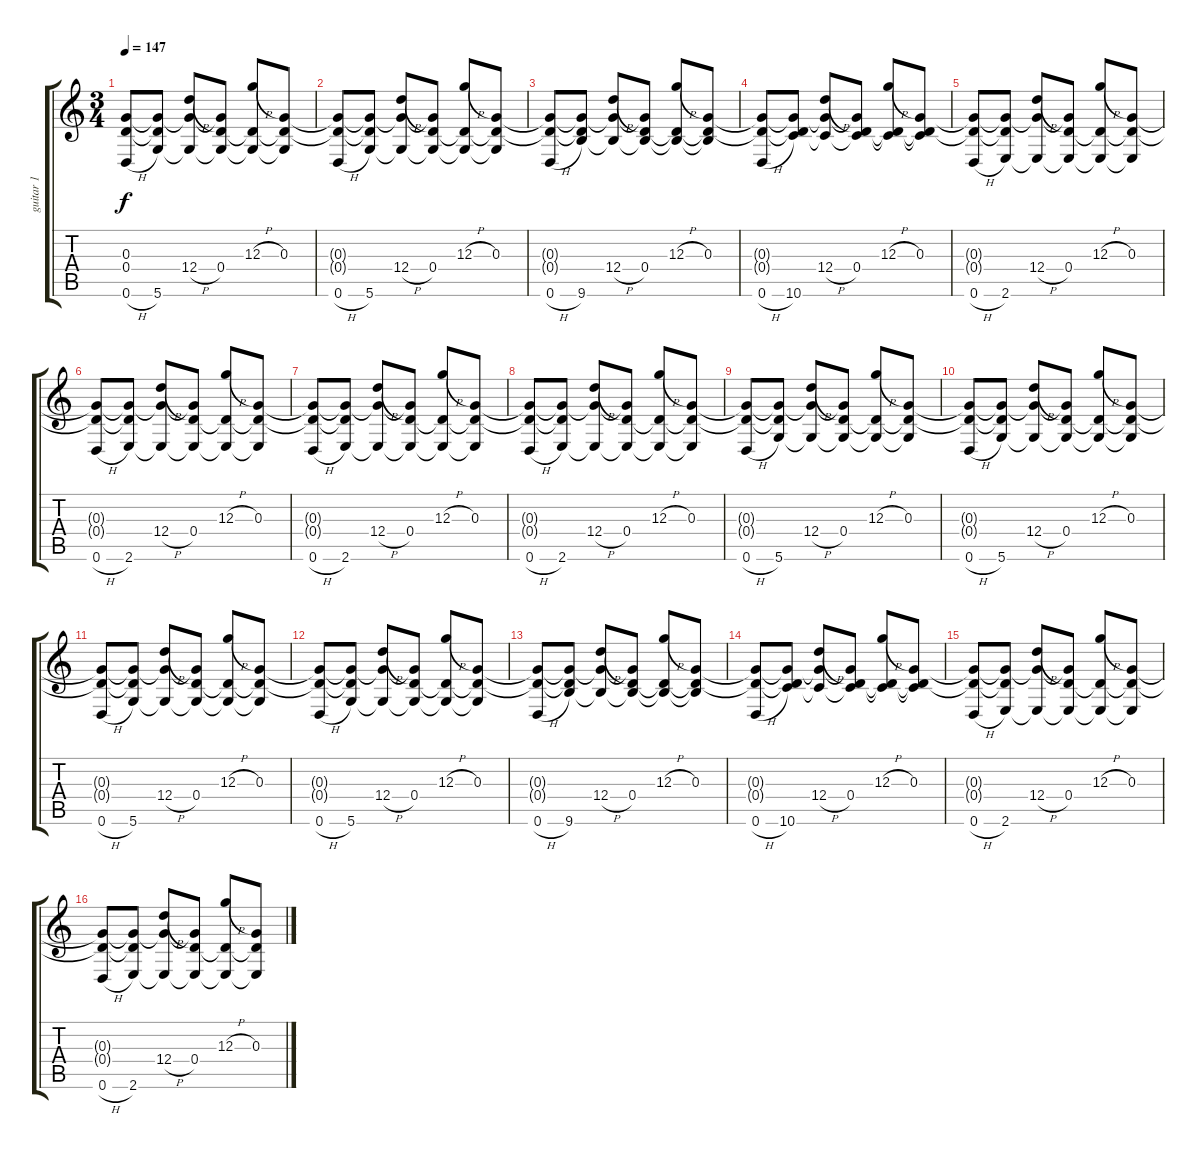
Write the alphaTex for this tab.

\track ("guitar 1" "guitar 1") {instrument electricguitarclean}
\staff {score tabs}
\tuning (E4 B3 G3 D3 A2 D2) {hide}
\ts (3 4)
\tempo 147
\clef g2
\ks c
(0.3{t} 0.4{t} 0.6{h}).8{dy f} (0.3{t} 0.4{t} 5.6).8 (0.3{t} 12.4{h} 5.6{t}).8 (0.3{t} 0.4 5.6{t}).8 (12.3{h} 0.4{t} 5.6{t}).8 (0.3 0.4{t} 5.6{t}).8 |
(0.3{t} 0.4{t} 0.6{h}).8 (0.3{t} 0.4{t} 5.6).8 (0.3{t} 12.4{h} 5.6{t}).8 (0.3{t} 0.4 5.6{t}).8 (12.3{h} 0.4{t} 5.6{t}).8 (0.3 0.4{t} 5.6{t}).8 |
(0.3{t} 0.4{t} 0.6{h}).8 (0.3{t} 0.4{t} 9.6).8 (0.3{t} 12.4{h} 9.6{t}).8 (0.3{t} 0.4 9.6{t}).8 (12.3{h} 0.4{t} 9.6{t}).8 (0.3 0.4{t} 9.6{t}).8 |
(0.3{t} 0.4{t} 0.6{h}).8 (0.3{t} 0.4{t} 10.6).8 (0.3{t} 12.4{h} 10.6{t}).8 (0.3{t} 0.4 10.6{t}).8 (12.3{h} 0.4{t} 10.6{t}).8 (0.3 0.4{t} 10.6{t}).8 |
(0.3{t} 0.4{t} 0.6{h}).8 (0.3{t} 0.4{t} 2.6).8 (0.3{t} 12.4{h} 2.6{t}).8 (0.3{t} 0.4 2.6{t}).8 (12.3{h} 0.4{t} 2.6{t}).8 (0.3 0.4{t} 2.6{t}).8 |
(0.3{t} 0.4{t} 0.6{h}).8 (0.3{t} 0.4{t} 2.6).8 (0.3{t} 12.4{h} 2.6{t}).8 (0.3{t} 0.4 2.6{t}).8 (12.3{h} 0.4{t} 2.6{t}).8 (0.3 0.4{t} 2.6{t}).8 |
(0.3{t} 0.4{t} 0.6{h}).8 (0.3{t} 0.4{t} 2.6).8 (0.3{t} 12.4{h} 2.6{t}).8 (0.3{t} 0.4 2.6{t}).8 (12.3{h} 0.4{t} 2.6{t}).8 (0.3 0.4{t} 2.6{t}).8 |
(0.3{t} 0.4{t} 0.6{h}).8 (0.3{t} 0.4{t} 2.6).8 (0.3{t} 12.4{h} 2.6{t}).8 (0.3{t} 0.4 2.6{t}).8 (12.3{h} 0.4{t} 2.6{t}).8 (0.3 0.4{t} 2.6{t}).8 |
(0.3{t} 0.4{t} 0.6{h}).8 (0.3{t} 0.4{t} 5.6).8 (0.3{t} 12.4{h} 5.6{t}).8 (0.3{t} 0.4 5.6{t}).8 (12.3{h} 0.4{t} 5.6{t}).8 (0.3 0.4{t} 5.6{t}).8 |
(0.3{t} 0.4{t} 0.6{h}).8 (0.3{t} 0.4{t} 5.6).8 (0.3{t} 12.4{h} 5.6{t}).8 (0.3{t} 0.4 5.6{t}).8 (12.3{h} 0.4{t} 5.6{t}).8 (0.3 0.4{t} 5.6{t}).8 |
(0.3{t} 0.4{t} 0.6{h}).8 (0.3{t} 0.4{t} 5.6).8 (0.3{t} 12.4{h} 5.6{t}).8 (0.3{t} 0.4 5.6{t}).8 (12.3{h} 0.4{t} 5.6{t}).8 (0.3 0.4{t} 5.6{t}).8 |
(0.3{t} 0.4{t} 0.6{h}).8 (0.3{t} 0.4{t} 5.6).8 (0.3{t} 12.4{h} 5.6{t}).8 (0.3{t} 0.4 5.6{t}).8 (12.3{h} 0.4{t} 5.6{t}).8 (0.3 0.4{t} 5.6{t}).8 |
(0.3{t} 0.4{t} 0.6{h}).8 (0.3{t} 0.4{t} 9.6).8 (0.3{t} 12.4{h} 9.6{t}).8 (0.3{t} 0.4 9.6{t}).8 (12.3{h} 0.4{t} 9.6{t}).8 (0.3 0.4{t} 9.6{t}).8 |
(0.3{t} 0.4{t} 0.6{h}).8 (0.3{t} 0.4{t} 10.6).8 (0.3{t} 12.4{h} 10.6{t}).8 (0.3{t} 0.4 10.6{t}).8 (12.3{h} 0.4{t} 10.6{t}).8 (0.3 0.4{t} 10.6{t}).8 |
(0.3{t} 0.4{t} 0.6{h}).8 (0.3{t} 0.4{t} 2.6).8 (0.3{t} 12.4{h} 2.6{t}).8 (0.3{t} 0.4 2.6{t}).8 (12.3{h} 0.4{t} 2.6{t}).8 (0.3 0.4{t} 2.6{t}).8 |
(0.3{t} 0.4{t} 0.6{h}).8 (0.3{t} 0.4{t} 2.6).8 (0.3{t} 12.4{h} 2.6{t}).8 (0.3{t} 0.4 2.6{t}).8 (12.3{h} 0.4{t} 2.6{t}).8 (0.3 0.4{t} 2.6{t}).8
